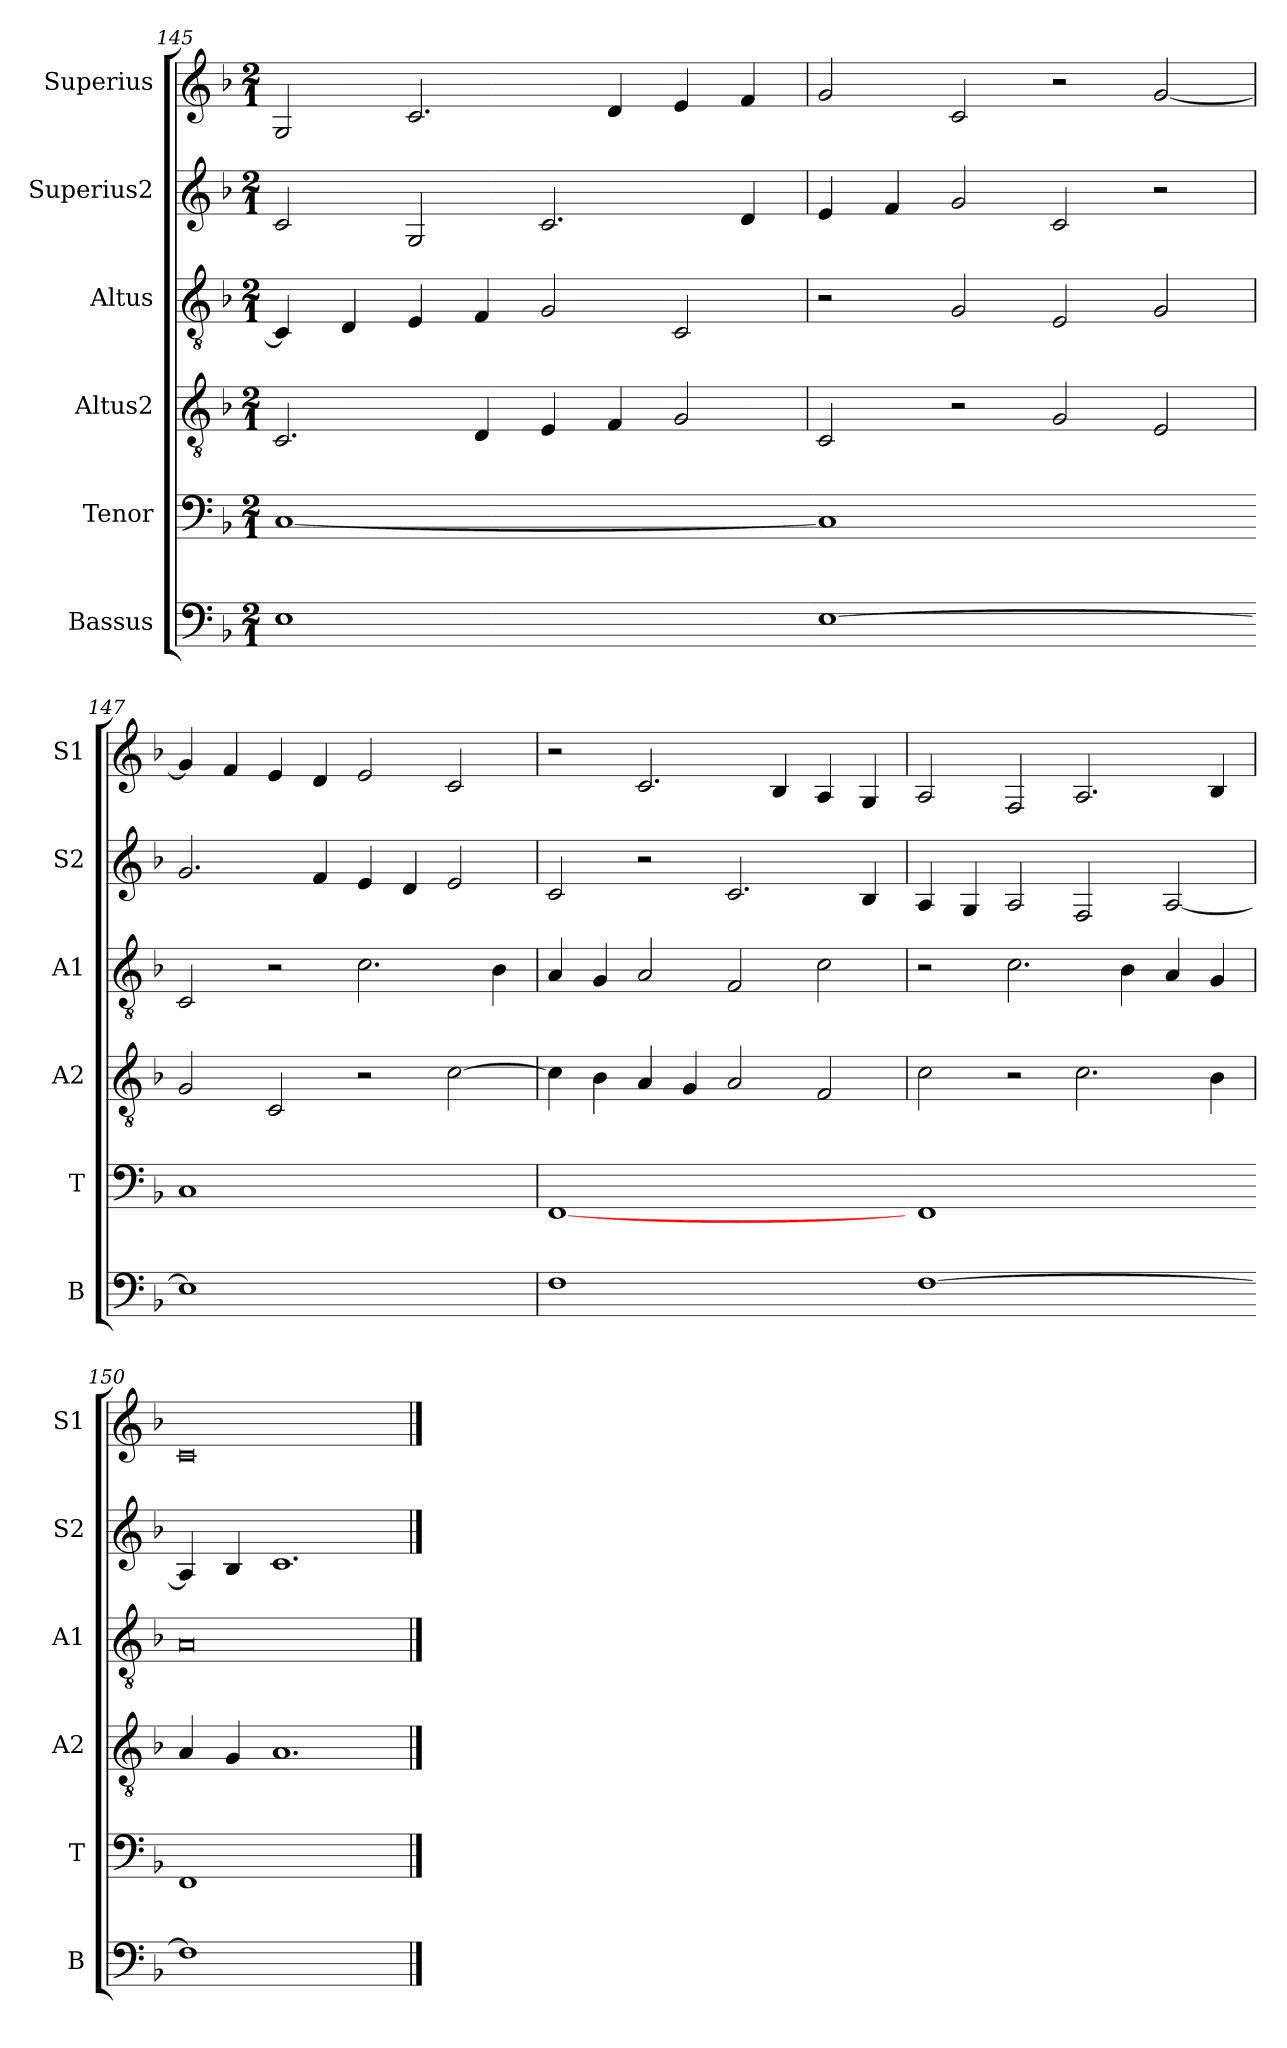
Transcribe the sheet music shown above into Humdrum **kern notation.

**kern	**kern	**kern	**kern	**kern	**kern
*part6	*part5	*part4	*part3	*part2	*part1
*staff6	*staff5	*staff4	*staff3	*staff2	*staff1
*I"Bassus	*I"Tenor	*I"Altus2	*I"Altus	*I"Superius2	*I"Superius
*I'B	*I'T	*I'A2	*I'A1	*I'S2	*I'S1
*clefF4	*clefF4	*clefGv2	*clefGv2	*clefG2	*clefG2
*k[b-]	*k[b-]	*k[b-]	*k[b-]	*k[b-]	*k[b-]
*M2/1	*M2/1	*M2/1	*M2/1	*M2/1	*M2/1
=145	=145	=145	=145	=145	=145
!LO:N:vis=1	!LO:N:vis=1	!	!	!	!
0E	[0C	2.C/	4C/]	2c/	2G/
.	.	.	4D/	.	.
.	.	.	4E/	2G/	2.c/
.	.	4D/	4F/	.	.
.	.	4E/	2G/	2.c/	.
.	.	4F/	.	.	4d/
.	.	2G/	2C/	.	4e/
.	.	.	.	4d/	4f/
=146-	=146-	=146	=146	=146	=146
!LO:N:vis=1	!LO:N:vis=1	!	!	!	!
[0E	0C]	2C/	2r	4e/	2g/
.	.	.	.	4f/	.
.	.	2r	2G/	2g/	2c/
.	.	2G/	2E/	2c/	2r
.	.	2E/	2G/	2r	[2g/
=147-	=147-	=147	=147	=147	=147
!LO:N:vis=1	!LO:N:vis=1	!	!	!	!
0E]	0C	2G/	2C/	2.g/	4g/]
.	.	.	.	.	4f/
.	.	2C/	2r	.	4e/
.	.	.	.	4f/	4d/
.	.	2r	2.c\	4e/	2e/
.	.	.	.	4d/	.
.	.	[2c\	.	2e/	2c/
.	.	.	4B-\	.	.
=148	=148	=148	=148	=148	=148
!LO:N:vis=1	!LO:N:vis=1	!	!	!	!
0F	[0FF	4c\]	4A/	2c/	2r
.	.	4B-\	4G/	.	.
.	.	4A/	2A/	2r	2.c/
.	.	4G/	.	.	.
.	.	2A/	2F/	2.c/	.
.	.	.	.	.	4B-/
.	.	2F/	2c\	.	4A/
.	.	.	.	4B-/	4G/
=149-	=149-	=149	=149	=149	=149
!LO:N:vis=1	!LO:N:vis=1	!	!	!	!
[0F	0FF	2c\	2r	4A/	2A/
.	.	.	.	4G/	.
.	.	2r	2.c\	2A/	2F/
.	.	2.c\	.	2F/	2.A/
.	.	.	4B-\	.	.
.	.	.	4A/	[2A/	.
.	.	4B-\	4G/	.	4B-/
=150-	=150-	=150	=150	=150	=150
!LO:N:vis=1	!LO:N:vis=1	!	!	!	!
0F]	0FF	4A/	0A	4A/]	0c
.	.	4G/	.	4B-/	.
.	.	1.A	.	1.c	.
==	==	==	==	==	==
*-	*-	*-	*-	*-	*-
